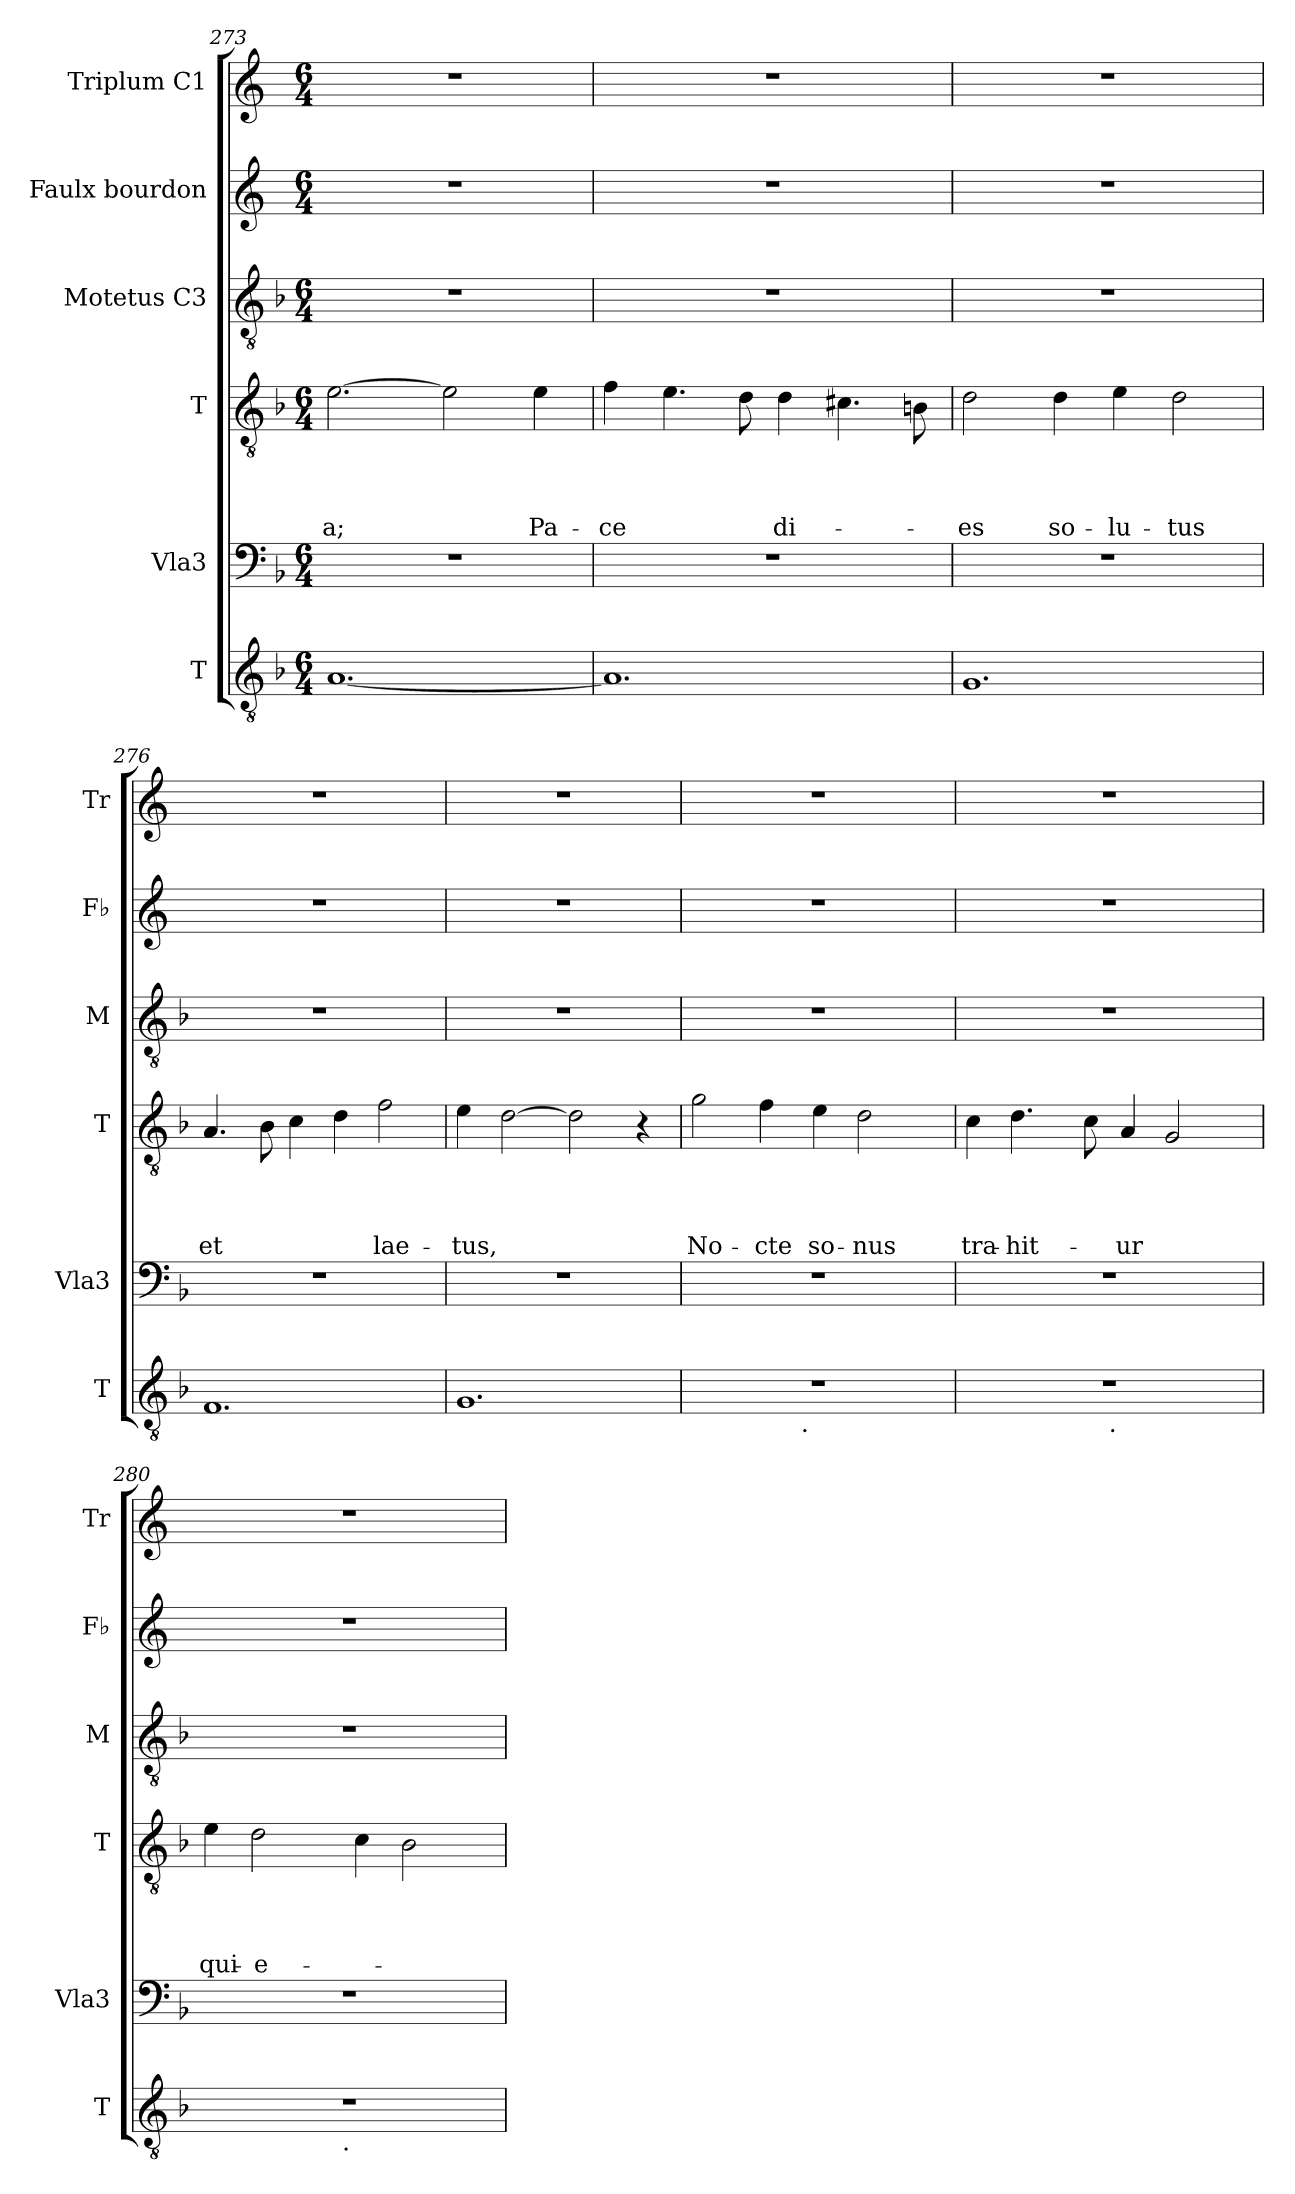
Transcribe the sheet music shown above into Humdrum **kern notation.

**kern	**kern	**kern	**text	**text	**text	**text	**kern	**kern	**kern
*part6	*part5	*part4	*part4	*part4	*part4	*part4	*part3	*part2	*part1
*staff6	*staff5	*staff4	*staff4	*staff4	*staff4	*staff4	*staff3	*staff2	*staff1
*I"T	*I"Vla3	*I"T	*	*	*	*	*I"Motetus C3	*I"Faulx bourdon	*I"Triplum C1
*I'T	*I'Vla3	*I'T	*	*	*	*	*I'M	*I'Fb	*I'Tr
*clefGv2	*clefF4	*clefGv2	*	*	*	*	*clefGv2	*clefG2	*clefG2
*	*	*	*	*	*	*	*	*ITrd-3c-5	*ITrd-3c-5
*k[b-]	*k[b-]	*k[b-]	*	*	*	*	*k[b-]	*k[b-]	*k[b-]
*F:	*F:	*F:	*	*	*	*	*F:	*F:	*F:
*M6/4	*M6/4	*M6/4	*	*	*	*	*M6/4	*M6/4	*M6/4
=273	=273	=273	=273	=273	=273	=273	=273	=273	=273
!	!	!	!	!	!	!LO:LY:b	!	!	!
[<1.A	1.r	[>2.e\	.	.	.	-a;	1.r	1.r	1.r
.	.	2e\]	.	.	.	.	.	.	.
!	!	!	!	!	!	!LO:LY:b	!	!	!
.	.	4e\	.	.	.	Pa-	.	.	.
=274	=274	=274	=274	=274	=274	=274	=274	=274	=274
!	!	!	!	!	!	!LO:LY:b	!	!	!
1.A]	1.r	4f\	.	.	.	-ce	1.r	1.r	1.r
.	.	4.e\	.	.	.	.	.	.	.
.	.	8d\	.	.	.	.	.	.	.
!	!	!	!	!	!	!LO:LY:b	!	!	!
.	.	4d\	.	.	.	di-	.	.	.
.	.	4.c#X\	.	.	.	.	.	.	.
.	.	8Bn\	.	.	.	.	.	.	.
=275	=275	=275	=275	=275	=275	=275	=275	=275	=275
!	!	!	!	!	!	!LO:LY:b	!	!	!
1.G	1.r	2d\	.	.	.	-es	1.r	1.r	1.r
!	!	!	!	!	!	!LO:LY:b	!	!	!
.	.	4d\	.	.	.	so-	.	.	.
!	!	!	!	!	!	!LO:LY:b:rj	!	!	!
.	.	4e\	.	.	.	-lu-	.	.	.
!	!	!	!	!	!	!LO:LY:b	!	!	!
.	.	2d\	.	.	.	-tus	.	.	.
!!LO:LB:g=z
=276	=276	=276	=276	=276	=276	=276	=276	=276	=276
!	!	!	!	!	!	!LO:LY:b	!	!	!
1.F	1.r	4.A/	.	.	.	et	1.r	1.r	1.r
.	.	8B-\	.	.	.	.	.	.	.
.	.	4c\	.	.	.	.	.	.	.
.	.	4d\	.	.	.	.	.	.	.
!	!	!	!	!	!	!LO:LY:b	!	!	!
.	.	2f\	.	.	.	lae-	.	.	.
=277	=277	=277	=277	=277	=277	=277	=277	=277	=277
!	!	!	!	!	!	!LO:LY:b	!	!	!
1.G	1.r	4e\	.	.	.	-tus,	1.r	1.r	1.r
.	.	[>2d\	.	.	.	.	.	.	.
.	.	2d\]	.	.	.	.	.	.	.
.	.	4r	.	.	.	.	.	.	.
=278	=278	=278	=278	=278	=278	=278	=278	=278	=278
!	!	!	!	!	!	!LO:LY:b	!	!	!
*^	*	*	*	*	*	*	*	*	*
1.r	2ryy	1.r	2g\	.	.	.	No-	1.r	1.r	1.r
!	!	!	!	!	!	!	!LO:LY:b	!	!	!
.	8..ryy	.	4f\	.	.	.	-cte	.	.	.
!	!LO:TX:b:t=.	!	!	!	!	!	!	!	!	!
.	2ryy	.	.	.	.	.	.	.	.	.
!	!	!	!	!	!	!	!LO:LY:b	!	!	!
.	.	.	4e\	.	.	.	so-	.	.	.
!	!	!	!	!	!	!	!LO:LY:b:rj	!	!	!
.	.	.	2d\	.	.	.	-nus	.	.	.
.	4ryy	.	.	.	.	.	.	.	.	.
.	32ryy	.	.	.	.	.	.	.	.	.
=279	=279	=279	=279	=279	=279	=279	=279	=279	=279	=279
!	!	!	!	!	!	!	!LO:LY:b	!	!	!
1.r	2ryy	1.r	4c\	.	.	.	tra-	1.r	1.r	1.r
!	!	!	!	!	!	!	!LO:LY:b:rj	!	!	!
.	.	.	4.d\	.	.	.	-hit-	.	.	.
.	8..ryy	.	.	.	.	.	.	.	.	.
.	.	.	8c\	.	.	.	.	.	.	.
!	!LO:TX:b:t=.	!	!	!	!	!	!	!	!	!
.	2ryy	.	.	.	.	.	.	.	.	.
!	!	!	!	!	!	!	!LO:LY:b	!	!	!
.	.	.	4A/	.	.	.	-ur	.	.	.
.	.	.	2G/	.	.	.	.	.	.	.
.	4ryy	.	.	.	.	.	.	.	.	.
.	32ryy	.	.	.	.	.	.	.	.	.
=280	=280	=280	=280	=280	=280	=280	=280	=280	=280	=280
!	!	!	!	!	!	!	!LO:LY:b	!	!	!
1.r	2ryy	1.r	4e\	.	.	.	qui-	1.r	1.r	1.r
!	!	!	!	!	!	!	!LO:LY:b	!	!	!
.	.	.	2d\	.	.	.	-e-	.	.	.
.	8..ryy	.	.	.	.	.	.	.	.	.
!	!LO:TX:b:t=.	!	!	!	!	!	!	!	!	!
.	2ryy	.	.	.	.	.	.	.	.	.
.	.	.	4c\	.	.	.	.	.	.	.
.	.	.	2B-\	.	.	.	.	.	.	.
.	4ryy	.	.	.	.	.	.	.	.	.
.	32ryy	.	.	.	.	.	.	.	.	.
*v	*v	*	*	*	*	*	*	*	*	*
=	=	=	=	=	=	=	=	=	=
*-	*-	*-	*-	*-	*-	*-	*-	*-	*-
